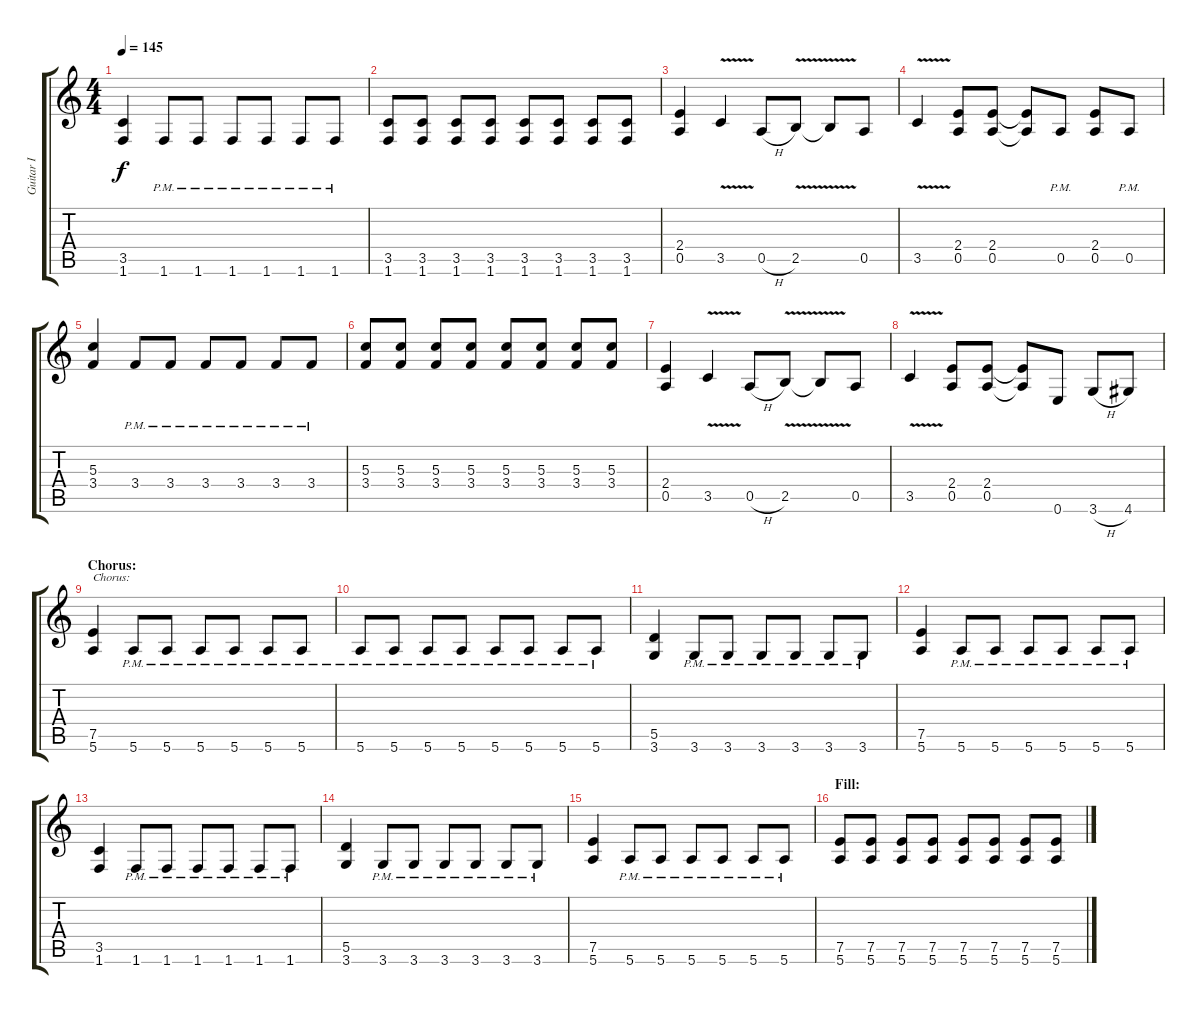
\track ("Guitar I" "Guitar I") {instrument distortionguitar}
\staff {score tabs}
\tuning (E4 B3 G3 D3 A2 E2) {hide}
\ts (4 4)
\tempo 145
\clef g2
\ks c
(3.5 1.6).4{dy f} 1.6{pm}.8 1.6{pm}.8 1.6{pm}.8 1.6{pm}.8 1.6{pm}.8 1.6{pm}.8 |
(3.5 1.6).8 (3.5 1.6).8 (3.5 1.6).8 (3.5 1.6).8 (3.5 1.6).8 (3.5 1.6).8 (3.5 1.6).8 (3.5 1.6).8 |
(2.4 0.5).4 3.5{v}.4 0.5{h}.8 2.5{v}.8 2.5{t}.8 0.5.8 |
3.5{v}.4 (2.4 0.5).8 (2.4 0.5).8 (2.4{t} 0.5{t}).8 0.5{pm}.8 (2.4 0.5).8 0.5{pm}.8 |
(5.3 3.4).4 3.4{pm}.8 3.4{pm}.8 3.4{pm}.8 3.4{pm}.8 3.4{pm}.8 3.4{pm}.8 |
(5.3 3.4).8 (5.3 3.4).8 (5.3 3.4).8 (5.3 3.4).8 (5.3 3.4).8 (5.3 3.4).8 (5.3 3.4).8 (5.3 3.4).8 |
(2.4 0.5).4 3.5{v}.4 0.5{h}.8 2.5{v}.8 2.5{t}.8 0.5.8 |
3.5{v}.4 (2.4 0.5).8 (2.4 0.5).8 (2.4{t} 0.5{t}).8 0.6.8 3.6{h}.8 4.6.8 |
\section ("" "Chorus:")
(7.5 5.6).4{txt "Chorus:"} 5.6{pm}.8 5.6{pm}.8 5.6{pm}.8 5.6{pm}.8 5.6{pm}.8 5.6{pm}.8 |
5.6{pm}.8 5.6{pm}.8 5.6{pm}.8 5.6{pm}.8 5.6{pm}.8 5.6{pm}.8 5.6{pm}.8 5.6{pm}.8 |
(5.5 3.6).4 3.6{pm}.8 3.6{pm}.8 3.6{pm}.8 3.6{pm}.8 3.6{pm}.8 3.6{pm}.8 |
(7.5 5.6).4 5.6{pm}.8 5.6{pm}.8 5.6{pm}.8 5.6{pm}.8 5.6{pm}.8 5.6{pm}.8 |
(3.5 1.6).4 1.6{pm}.8 1.6{pm}.8 1.6{pm}.8 1.6{pm}.8 1.6{pm}.8 1.6{pm}.8 |
(5.5 3.6).4 3.6{pm}.8 3.6{pm}.8 3.6{pm}.8 3.6{pm}.8 3.6{pm}.8 3.6{pm}.8 |
(7.5 5.6).4 5.6{pm}.8 5.6{pm}.8 5.6{pm}.8 5.6{pm}.8 5.6{pm}.8 5.6{pm}.8 |
\section ("" "Fill:")
(7.5 5.6).8 (7.5 5.6).8 (7.5 5.6).8 (7.5 5.6).8 (7.5 5.6).8 (7.5 5.6).8 (7.5 5.6).8 (7.5 5.6).8
